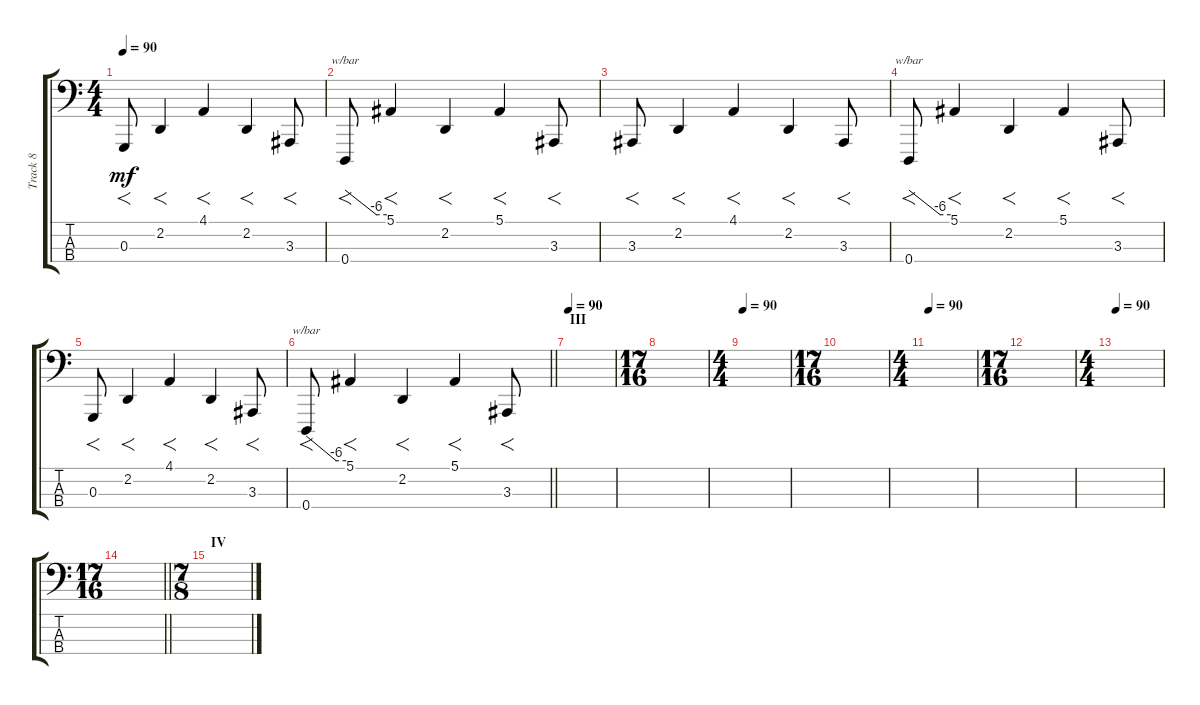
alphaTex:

\track ("Track 8" "Track 8") {instrument lead1square}
\staff {score tabs}
\tuning (F2 C2 G1 D1) {hide}
\ts (4 4)
\tempo 90
\clef f4
\ks c
0.3.8{f dy mf} 2.2.4{f} 4.1.4{f} 2.2.4{f} 3.3.8{f} |
0.4.8{f tbe (custom default 0 0 45 -24 60 -24)} 5.1.4{f} 2.2.4{f} 5.1.4{f} 3.3.8{f} |
3.3.8{f} 2.2.4{f} 4.1.4{f} 2.2.4{f} 3.3.8{f} |
0.4.8{f tbe (custom default 0 0 45 -24 60 -24)} 5.1.4{f} 2.2.4{f} 5.1.4{f} 3.3.8{f} |
0.3.8{f} 2.2.4{f} 4.1.4{f} 2.2.4{f} 3.3.8{f} |
\barLineRight lightlight
0.4.8{f tbe (custom default 0 0 45 -24 60 -24)} 5.1.4{f} 2.2.4{f} 5.1.4{f} 3.3.8{f} |
\section ("" "III")
\tempo 90
|
\ts (17 16)
|
\ts (4 4)
\tempo 90
|
\ts (17 16)
|
\ts (4 4)
\tempo 90
|
\ts (17 16)
|
\ts (4 4)
\tempo 90
|
\ts (17 16)
\barLineRight lightlight
|
\ts (7 8)
\section ("" "IV")
